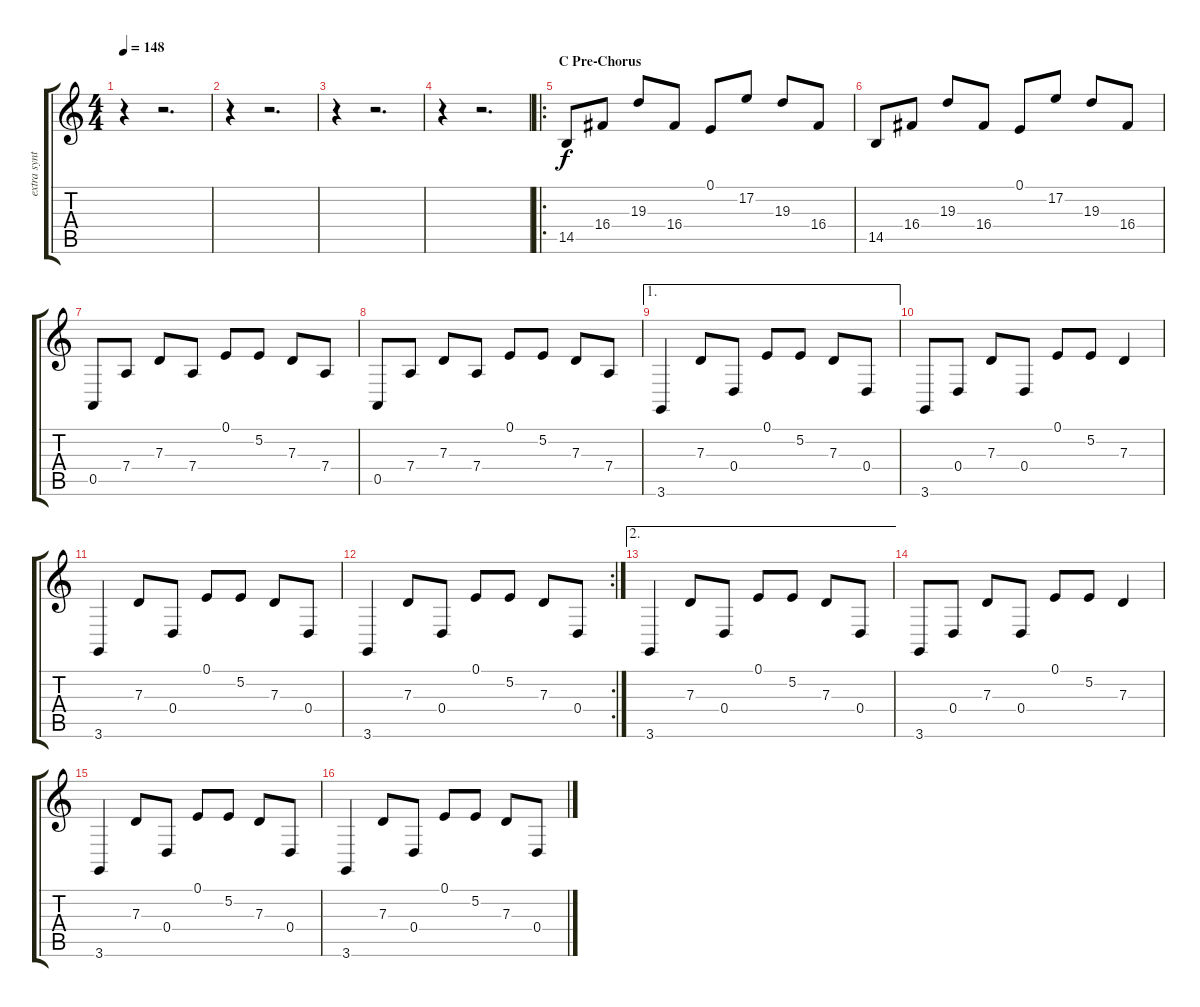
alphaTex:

\track ("extra synths" "extra synt") {instrument lead1square}
\staff {score tabs}
\tuning (E4 B3 G3 D3 A2 E2) {hide}
\ts (4 4)
\tempo 148
\clef g2
\ks c
r.4{dy f} r.2{d} |
r.4 r.2{d} |
r.4 r.2{d} |
r.4 r.2{d} |
\ro
\section ("" "C Pre-Chorus")
14.5.8 16.4.8 19.3.8 16.4.8 0.1.8 17.2.8 19.3.8 16.4.8 |
14.5.8 16.4.8 19.3.8 16.4.8 0.1.8 17.2.8 19.3.8 16.4.8 |
0.5.8 7.4.8 7.3.8 7.4.8 0.1.8 5.2.8 7.3.8 7.4.8 |
0.5.8 7.4.8 7.3.8 7.4.8 0.1.8 5.2.8 7.3.8 7.4.8 |
\ae 1
3.6.4 7.3.8 0.4.8 0.1.8 5.2.8 7.3.8 0.4.8 |
3.6.8 0.4.8 7.3.8 0.4.8 0.1.8 5.2.8 7.3.4 |
3.6.4 7.3.8 0.4.8 0.1.8 5.2.8 7.3.8 0.4.8 |
\rc 2
3.6.4 7.3.8 0.4.8 0.1.8 5.2.8 7.3.8 0.4.8 |
\ae 2
3.6.4 7.3.8 0.4.8 0.1.8 5.2.8 7.3.8 0.4.8 |
3.6.8 0.4.8 7.3.8 0.4.8 0.1.8 5.2.8 7.3.4 |
3.6.4 7.3.8 0.4.8 0.1.8 5.2.8 7.3.8 0.4.8 |
3.6.4 7.3.8 0.4.8 0.1.8 5.2.8 7.3.8 0.4.8
